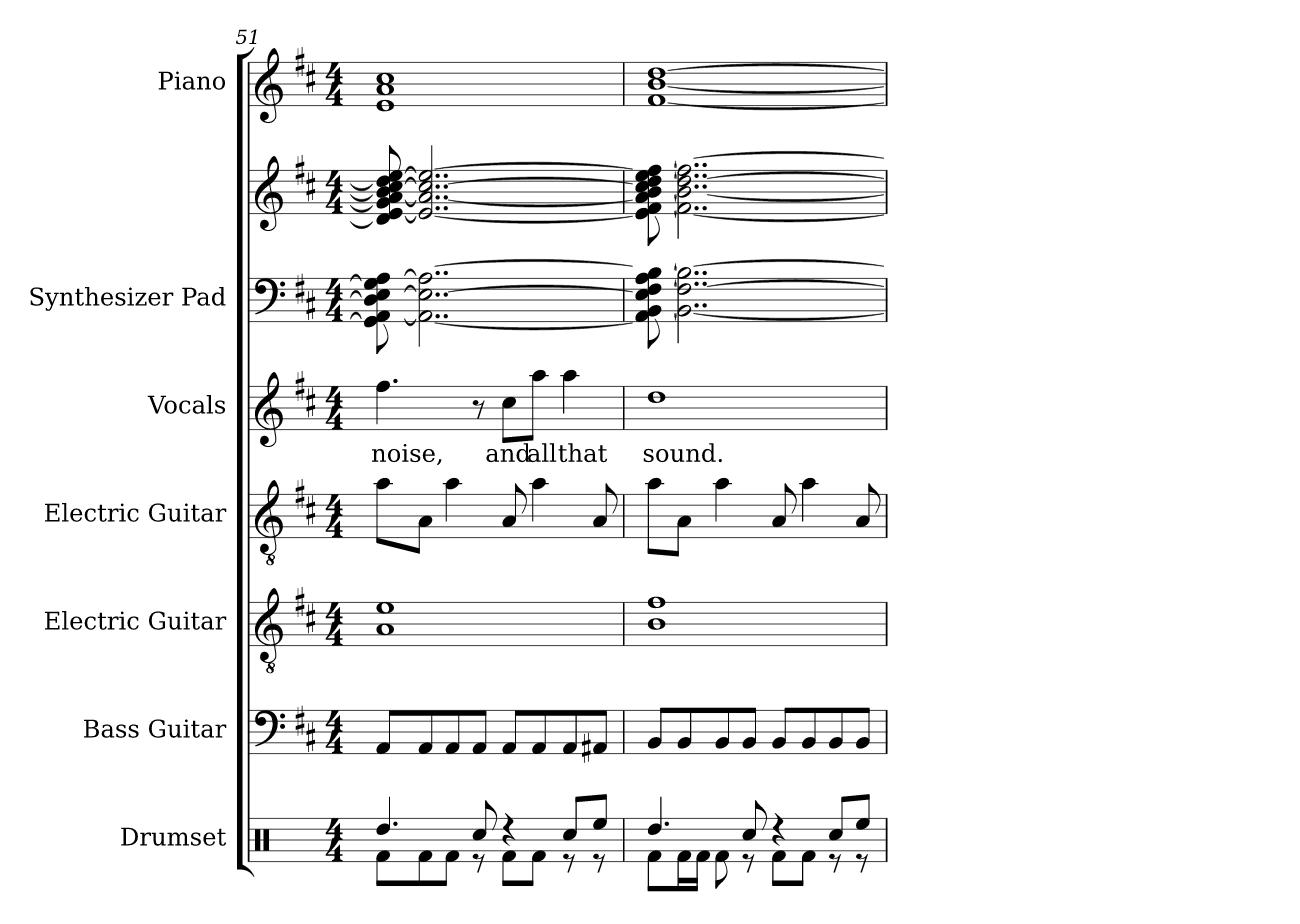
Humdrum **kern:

**kern	**kern	**kern	**kern	**kern	**text	**kern	**kern	**kern
*part7	*part6	*part5	*part4	*part3	*part3	*part2	*part2	*part1
*staff8	*staff7	*staff6	*staff5	*staff4	*staff4	*staff3	*staff2	*staff1
*I"Drumset	*I"Bass Guitar	*I"Electric Guitar	*I"Electric Guitar	*I"Vocals	*	*I"Synthesizer Pad	*	*I"Piano
*I'Drs.	*I'B. Guit.	*I'E. Guit.	*I'E. Guit.	*I'Voc.	*	*I'Syn.	*	*I'Pno.
!!LO:PB:g=z
*clefX	*clefF4	*clefGv2	*clefGv2	*clefG2	*	*clefF4	*clefG2	*clefG2
*	*ITrd7c12	*	*	*	*	*	*	*
*k[]	*k[f#c#]	*k[f#c#]	*k[f#c#]	*k[f#c#]	*	*k[f#c#]	*k[f#c#]	*k[f#c#]
*M4/4	*M4/4	*M4/4	*M4/4	*M4/4	*	*M4/4	*M4/4	*M4/4
=51	=51	=51	=51	=51	=51	=51	=51	=51
*^	*	*	*	*	*	*	*	*
!	!	!	!	!	!	!LO:LY:b	!	!	!
4.Rdd/	8Rf\L	8AAA/L	1A 1e	8a\L	4.ff#\	noise,	8GG\] [8AA\ 8D\] [8E\ 8G\] [8A\	8d/] [8e/ 8g/] [8a/ 8b/] [8cc#/ 8dd/] [8ee/	1e 1a 1cc#
.	8Rf\	8AAA/	.	8A\J	.	.	2..AA\_ 2..E\_ 2..A\_	2..e/_ 2..a/_ 2..cc#/_ 2..ee/_	.
.	8Rf\J	8AAA/	.	4a\	.	.	.	.	.
8Rcc/	8r	8AAA/J	.	.	8r	.	.	.	.
!	!	!	!	!	!	!LO:LY:b	!	!	!
4r	8Rf\L	8AAA/L	.	8A/	8cc#\L	and	.	.	.
!	!	!	!	!	!	!LO:LY:b	!	!	!
.	8Rf\J	8AAA/	.	4a\	8aa\J	all	.	.	.
!	!	!	!	!	!	!LO:LY:b	!	!	!
8Rcc/L	8r	8AAA/	.	.	4aa\	that	.	.	.
8Ree/J	8r	8AAA#X/J	.	8A/	.	.	.	.	.
=52	=52	=52	=52	=52	=52	=52	=52	=52	=52
!	!	!	!	!	!	!LO:LY:b	!	!	!
4.Rdd/	8Rf\L	8BBB/L	1B 1f#	8a\L	1dd	sound.	8AA\] [8BB\ 8E\] [8F#\ 8A\] [8B\	8e\] [8f#\ 8a\] [8b\ 8cc#\] [8dd\ 8ee\] [8ff#\	[1f# [1b [1dd
.	16Rf\L	8BBB/	.	8A\J	.	.	2..BB\_ 2..F#\_ 2..B\_	2..f#\_ 2..b\_ 2..dd\_ 2..ff#\_	.
.	16Rf\JJ	.	.	.	.	.	.	.	.
.	8Rf\	8BBB/	.	4a\	.	.	.	.	.
8Rcc/	8r	8BBB/J	.	.	.	.	.	.	.
4r	8Rf\L	8BBB/L	.	8A/	.	.	.	.	.
.	8Rf\J	8BBB/	.	4a\	.	.	.	.	.
8Rcc/L	8r	8BBB/	.	.	.	.	.	.	.
8Ree/J	8r	8BBB/J	.	8A/	.	.	.	.	.
*v	*v	*	*	*	*	*	*	*	*
=	=	=	=	=	=	=	=	=
*-	*-	*-	*-	*-	*-	*-	*-	*-
